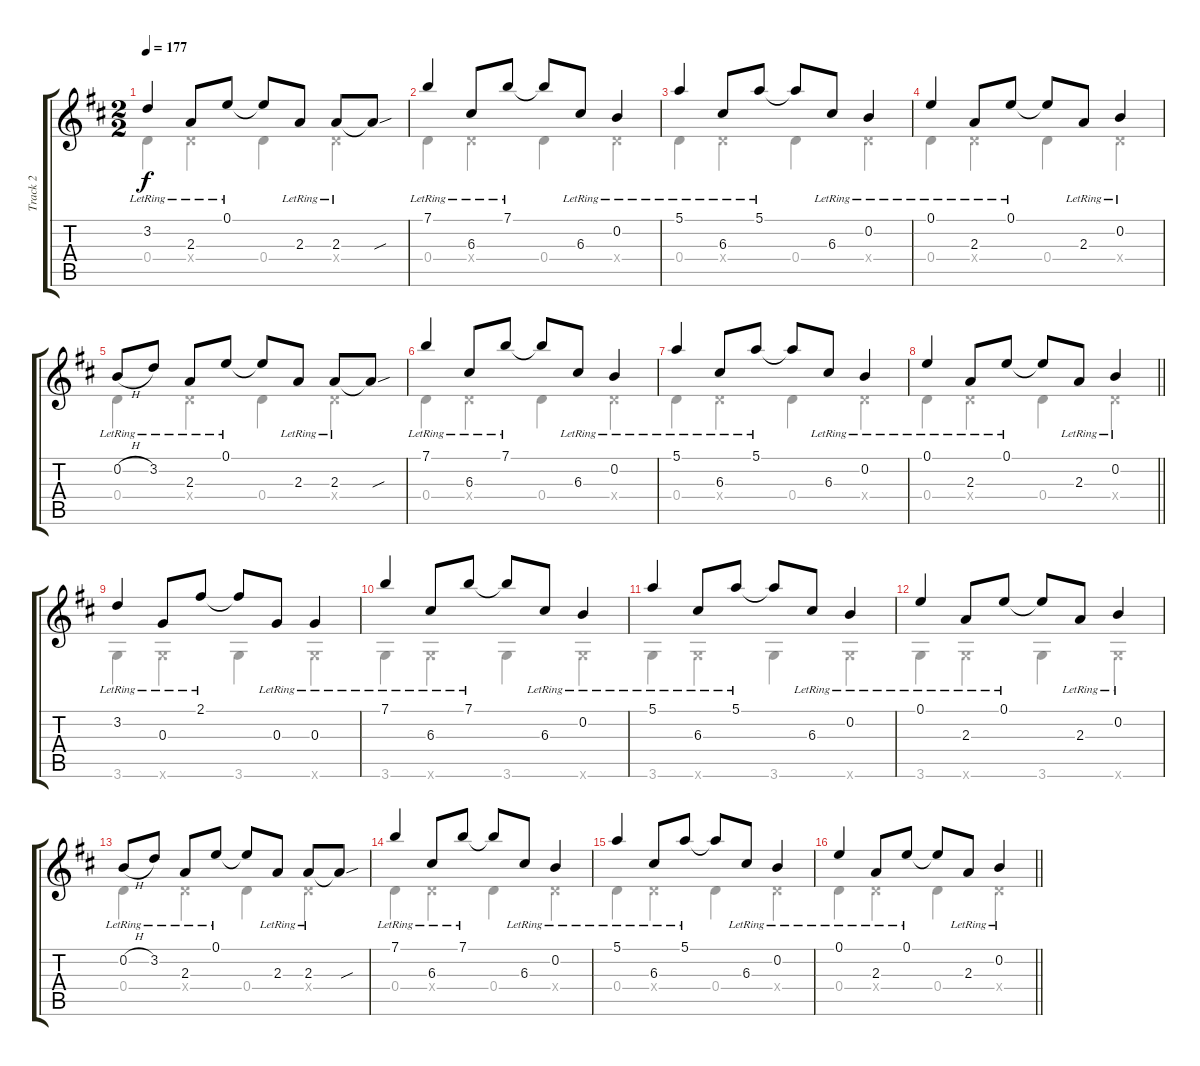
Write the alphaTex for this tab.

\track ("Track 2" "Track 2") {instrument acousticguitarsteel}
\staff {score tabs}
\tuning (E4 B3 G3 D3 A2 E2) {hide}
\voice
\ts (2 2)
\tempo 177
\clef g2
\ks d
3.2{lr}.4{dy f} 2.3{lr}.8 0.1{lr}.8 0.1{t}.8 2.3{lr}.8 2.3{lr}.8 2.3{sou t}.8 |
7.1{lr}.4 6.3{lr}.8 7.1{lr}.8 7.1{t}.8 6.3{lr}.8 0.2{lr}.4 |
5.1{lr}.4 6.3{lr}.8 5.1{lr}.8 5.1{t}.8 6.3{lr}.8 0.2{lr}.4 |
0.1{lr}.4 2.3{lr}.8 0.1{lr}.8 0.1{t}.8 2.3{lr}.8 0.2{lr}.4 |
0.2{h lr}.8 3.2{lr}.8 2.3{lr}.8 0.1{lr}.8 0.1{t}.8 2.3{lr}.8 2.3{lr}.8 2.3{sou t}.8 |
7.1{lr}.4 6.3{lr}.8 7.1{lr}.8 7.1{t}.8 6.3{lr}.8 0.2{lr}.4 |
5.1{lr}.4 6.3{lr}.8 5.1{lr}.8 5.1{t}.8 6.3{lr}.8 0.2{lr}.4 |
\barLineRight lightlight
0.1{lr}.4 2.3{lr}.8 0.1{lr}.8 0.1{t}.8 2.3{lr}.8 0.2{lr}.4 |
3.2{lr}.4 0.3{lr}.8 2.1{lr}.8 2.1{t}.8 0.3{lr}.8 0.3{lr}.4 |
7.1{lr}.4 6.3{lr}.8 7.1{lr}.8 7.1{t}.8 6.3{lr}.8 0.2{lr}.4 |
5.1{lr}.4 6.3{lr}.8 5.1{lr}.8 5.1{t}.8 6.3{lr}.8 0.2{lr}.4 |
0.1{lr}.4 2.3{lr}.8 0.1{lr}.8 0.1{t}.8 2.3{lr}.8 0.2{lr}.4 |
0.2{h lr}.8 3.2{lr}.8 2.3{lr}.8 0.1{lr}.8 0.1{t}.8 2.3{lr}.8 2.3{lr}.8 2.3{sou t}.8 |
7.1{lr}.4 6.3{lr}.8 7.1{lr}.8 7.1{t}.8 6.3{lr}.8 0.2{lr}.4 |
5.1{lr}.4 6.3{lr}.8 5.1{lr}.8 5.1{t}.8 6.3{lr}.8 0.2{lr}.4 |
\barLineRight lightlight
0.1{lr}.4 2.3{lr}.8 0.1{lr}.8 0.1{t}.8 2.3{lr}.8 0.2{lr}.4
\voice
\clef g2
\ottava regular
\simile none
\ks d
0.4.4{dy f} 0.4{x}.4 0.4.4 0.4{x}.4 |
0.4.4 0.4{x}.4 0.4.4 0.4{x}.4 |
0.4.4 0.4{x}.4 0.4.4 0.4{x}.4 |
0.4.4 0.4{x}.4 0.4.4 0.4{x}.4 |
0.4.4 0.4{x}.4 0.4.4 0.4{x}.4 |
0.4.4 0.4{x}.4 0.4.4 0.4{x}.4 |
0.4.4 0.4{x}.4 0.4.4 0.4{x}.4 |
\barLineRight lightlight
0.4.4 0.4{x}.4 0.4.4 0.4{x}.4 |
3.6.4 3.6{x}.4 3.6.4 3.6{x}.4 |
3.6.4 3.6{x}.4 3.6.4 3.6{x}.4 |
3.6.4 3.6{x}.4 3.6.4 3.6{x}.4 |
3.6.4 3.6{x}.4 3.6.4 3.6{x}.4 |
0.4.4 0.4{x}.4 0.4.4 0.4{x}.4 |
0.4.4 0.4{x}.4 0.4.4 0.4{x}.4 |
0.4.4 0.4{x}.4 0.4.4 0.4{x}.4 |
\barLineRight lightlight
0.4.4 0.4{x}.4 0.4.4 0.4{x}.4
